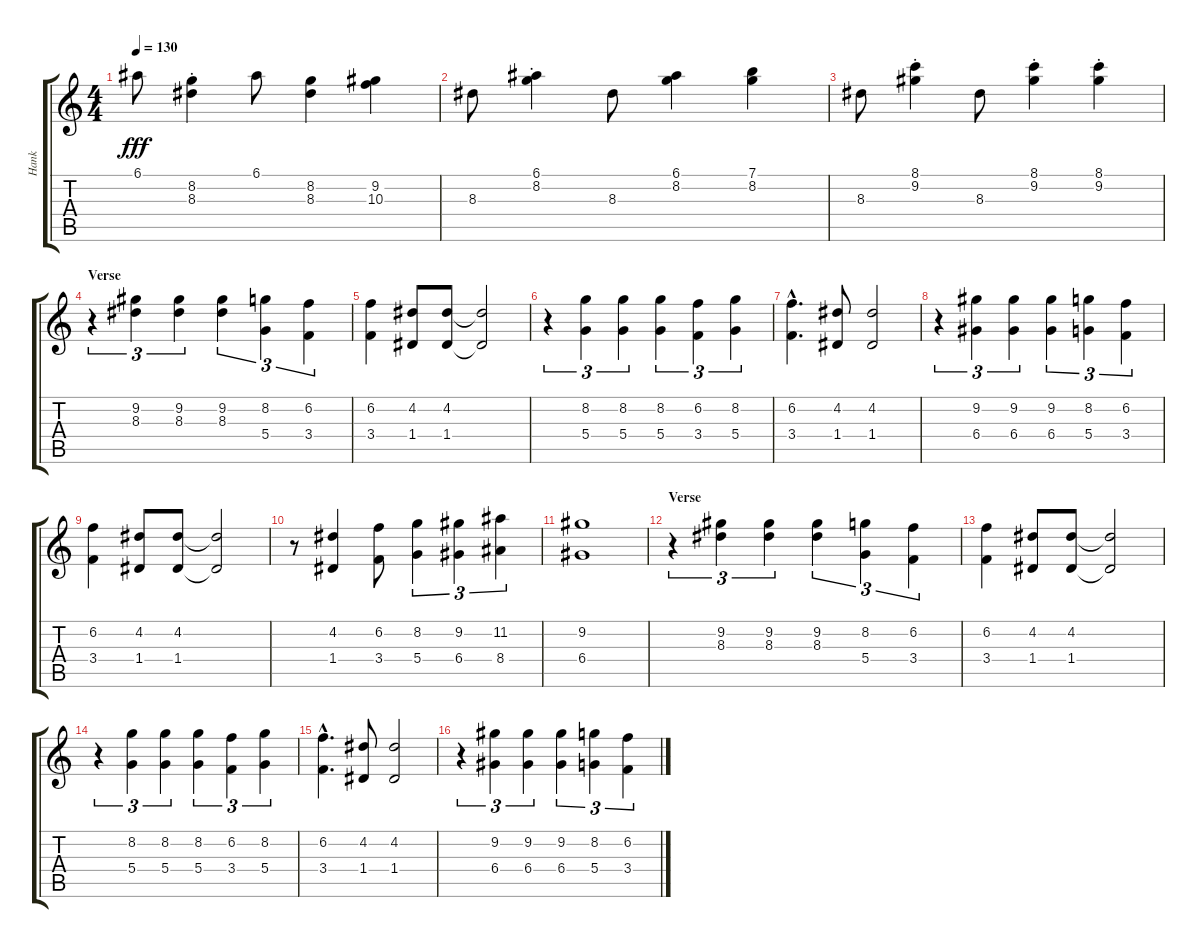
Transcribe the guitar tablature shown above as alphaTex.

\track ("Hank" "Hank") {instrument acousticguitarsteel}
\staff {score tabs}
\tuning (E4 B3 G3 D3 A2 E2) {hide}
\ts (4 4)
\tempo 130
\clef g2
\ks c
6.1.8{dy fff} (8.2{st} 8.3{st}).4 6.1.8 (8.2 8.3).4 (9.2 10.3).4 |
8.3.8 (6.1{st} 8.2{st}).4 8.3.8 (6.1 8.2).4 (7.1 8.2).4 |
8.3.8 (8.1{st} 9.2{st}).4 8.3.8 (8.1{st} 9.2{st}).4 (8.1{st} 9.2{st}).4 |
\section ("" "Verse")
r.4{tu (3 2)} (9.2 8.3).4{tu (3 2)} (9.2 8.3).4{tu (3 2)} (9.2 8.3).4{tu (3 2)} (8.2 5.4).4{tu (3 2)} (6.2 3.4).4{tu (3 2)} |
(6.2 3.4).4 (4.2 1.4).8 (4.2 1.4).8 (4.2{t} 1.4{t}).2 |
r.4{tu (3 2)} (8.2 5.4).4{tu (3 2)} (8.2 5.4).4{tu (3 2)} (8.2 5.4).4{tu (3 2)} (6.2 3.4).4{tu (3 2)} (8.2 5.4).4{tu (3 2)} |
(6.2{hac} 3.4{hac}).4{d} (4.2 1.4).8 (4.2 1.4).2 |
r.4{tu (3 2)} (9.2 6.4).4{tu (3 2)} (9.2 6.4).4{tu (3 2)} (9.2 6.4).4{tu (3 2)} (8.2 5.4).4{tu (3 2)} (6.2 3.4).4{tu (3 2)} |
(6.2 3.4).4 (4.2 1.4).8 (4.2 1.4).8 (4.2{t} 1.4{t}).2 |
r.8 (4.2 1.4).4 (6.2 3.4).8 (8.2 5.4).4{tu (3 2)} (9.2 6.4).4{tu (3 2)} (11.2 8.4).4{tu (3 2)} |
(9.2 6.4).1 |
\section ("" "Verse")
r.4{tu (3 2)} (9.2 8.3).4{tu (3 2)} (9.2 8.3).4{tu (3 2)} (9.2 8.3).4{tu (3 2)} (8.2 5.4).4{tu (3 2)} (6.2 3.4).4{tu (3 2)} |
(6.2 3.4).4 (4.2 1.4).8 (4.2 1.4).8 (4.2{t} 1.4{t}).2 |
r.4{tu (3 2)} (8.2 5.4).4{tu (3 2)} (8.2 5.4).4{tu (3 2)} (8.2 5.4).4{tu (3 2)} (6.2 3.4).4{tu (3 2)} (8.2 5.4).4{tu (3 2)} |
(6.2{hac} 3.4{hac}).4{d} (4.2 1.4).8 (4.2 1.4).2 |
r.4{tu (3 2)} (9.2 6.4).4{tu (3 2)} (9.2 6.4).4{tu (3 2)} (9.2 6.4).4{tu (3 2)} (8.2 5.4).4{tu (3 2)} (6.2 3.4).4{tu (3 2)}
